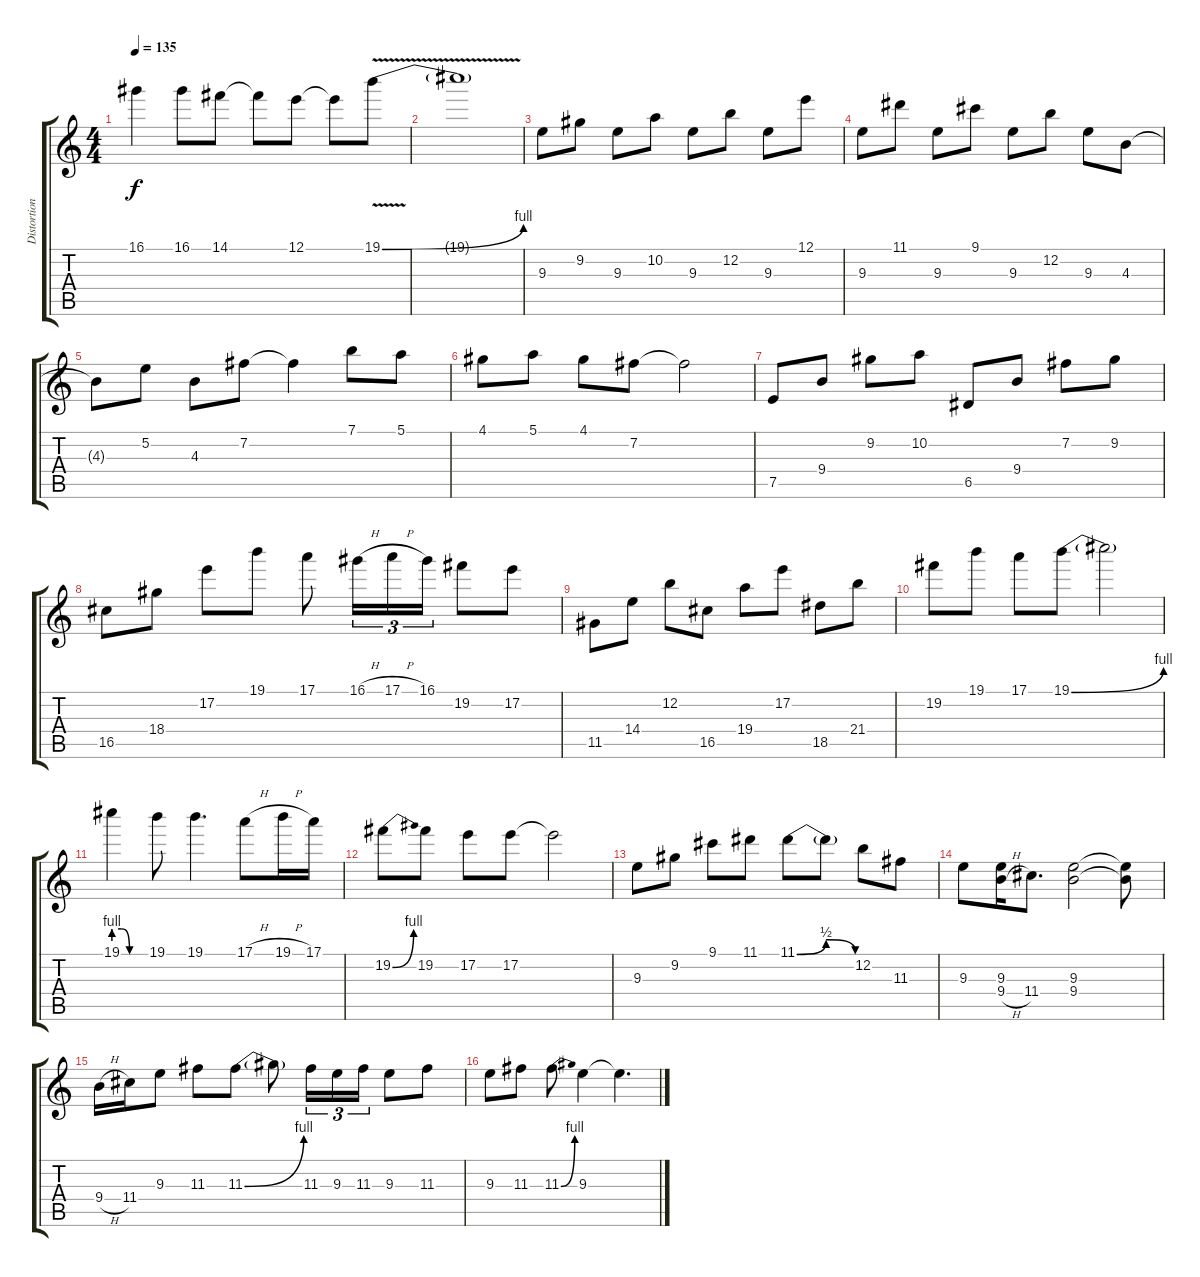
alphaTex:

\track ("Distortion Guitar" "Distortion") {instrument overdrivenguitar}
\staff {score tabs}
\tuning (E4 B3 G3 D3 A2 E2) {hide}
\ts (4 4)
\tempo 135
\clef g2
\ks c
16.1{t}.4{dy f} 16.1.8 14.1.8 14.1{t}.8 12.1.8 12.1{t}.8 19.1{be (bend 0 0 60 4) v}.8 |
19.1{t}.1 |
9.3.8 9.2.8 9.3.8 10.2.8 9.3.8 12.2.8 9.3.8 12.1.8 |
9.3.8 11.1.8 9.3.8 9.1.8 9.3.8 12.2.8 9.3.8 4.3.8 |
4.3{t}.8 5.2.8 4.3.8 7.2.8 7.2{t}.4 7.1.8 5.1.8 |
4.1.8 5.1.8 4.1.8 7.2.8 7.2{t}.2 |
7.5.8 9.4.8 9.2.8 10.2.8 6.5.8 9.4.8 7.2.8 9.2.8 |
16.5.8 18.4.8 17.2.8 19.1.8 17.1.8 16.1{h}.16{tu (3 2)} 17.1{h}.16{tu (3 2)} 16.1.16{tu (3 2)} 19.2.8 17.2.8 |
11.5.8 14.4.8 12.2.8 16.5.8 19.4.8 17.2.8 18.5.8 21.4.8 |
19.2.8 19.1.8 17.1.8 19.1{be (bend 0 0 60 4)}.8 19.1{t}.2 |
19.1{be (custom 0 4 15 4 30 0 60 0)}.4 19.1.8 19.1.4{d} 17.1{h}.8 19.1{h}.16 17.1.16 |
19.2{be (bend 0 0 60 4)}.8 19.2.8 17.2.8 17.2.8 17.2{t}.2 |
9.3.8 9.2.8 9.1.8 11.1.8 11.1{be (bendrelease 0 0 32 2 32 2 60 0)}.8 11.1{t}.8 12.2.8 11.3.8 |
9.3.8 (9.3 9.4{h}).16 11.4.8{d} (9.3 9.4).2 (9.3{t} 9.4{t}).8 |
9.4{h}.16 11.4.16 9.3.8 11.3.8 11.3{be (bend 0 0 60 4)}.8 11.3{t}.8 11.3.16{tu (3 2)} 9.3.16{tu (3 2)} 11.3.16{tu (3 2)} 9.3.8 11.3.8 |
9.3.8 11.3.8 11.3{be (bend 0 0 60 4)}.8 9.3.4 9.3{t}.4{d}
